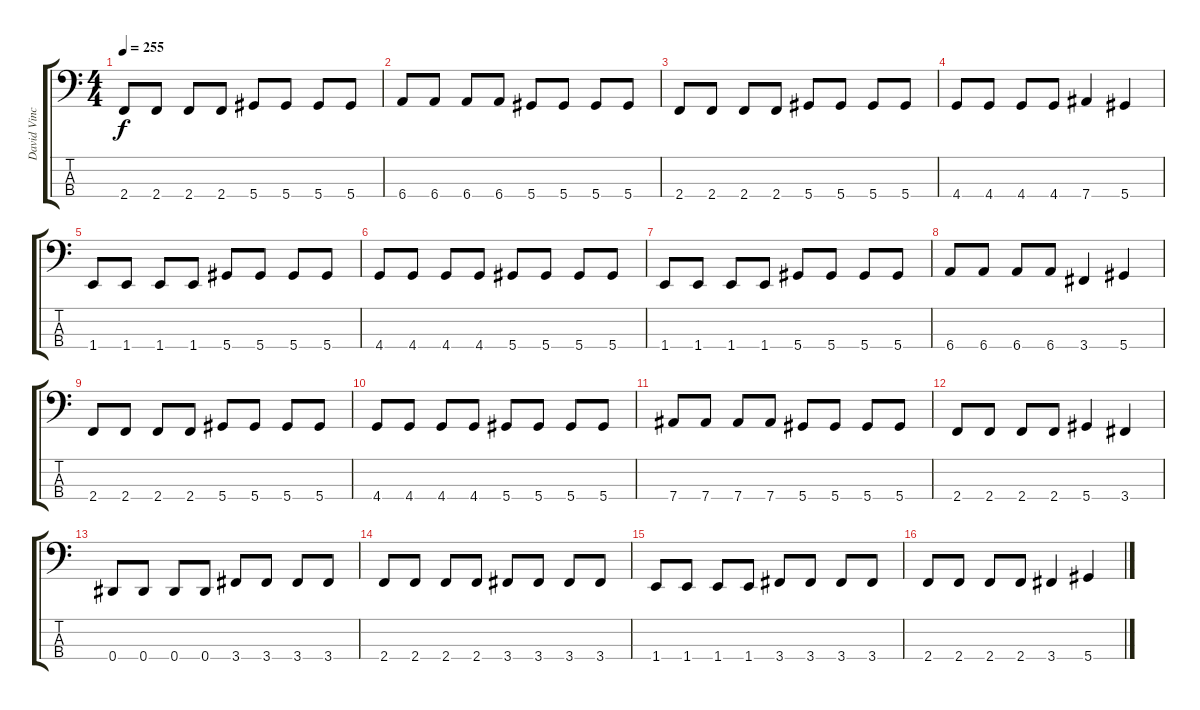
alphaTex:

\track ("David Vincent" "David Vinc") {instrument electricbasspick}
\staff {score tabs}
\tuning (Gb2 Db2 Ab1 Eb1) {hide}
\ts (4 4)
\tempo 255
\clef f4
\ks c
2.4.8{dy f} 2.4.8 2.4.8 2.4.8 5.4.8 5.4.8 5.4.8 5.4.8 |
6.4.8 6.4.8 6.4.8 6.4.8 5.4.8 5.4.8 5.4.8 5.4.8 |
2.4.8 2.4.8 2.4.8 2.4.8 5.4.8 5.4.8 5.4.8 5.4.8 |
4.4.8 4.4.8 4.4.8 4.4.8 7.4.4 5.4.4 |
1.4.8 1.4.8 1.4.8 1.4.8 5.4.8 5.4.8 5.4.8 5.4.8 |
4.4.8 4.4.8 4.4.8 4.4.8 5.4.8 5.4.8 5.4.8 5.4.8 |
1.4.8 1.4.8 1.4.8 1.4.8 5.4.8 5.4.8 5.4.8 5.4.8 |
6.4.8 6.4.8 6.4.8 6.4.8 3.4.4 5.4.4 |
2.4.8 2.4.8 2.4.8 2.4.8 5.4.8 5.4.8 5.4.8 5.4.8 |
4.4.8 4.4.8 4.4.8 4.4.8 5.4.8 5.4.8 5.4.8 5.4.8 |
7.4.8 7.4.8 7.4.8 7.4.8 5.4.8 5.4.8 5.4.8 5.4.8 |
2.4.8 2.4.8 2.4.8 2.4.8 5.4.4 3.4.4 |
0.4.8 0.4.8 0.4.8 0.4.8 3.4.8 3.4.8 3.4.8 3.4.8 |
2.4.8 2.4.8 2.4.8 2.4.8 3.4.8 3.4.8 3.4.8 3.4.8 |
1.4.8 1.4.8 1.4.8 1.4.8 3.4.8 3.4.8 3.4.8 3.4.8 |
2.4.8 2.4.8 2.4.8 2.4.8 3.4.4 5.4.4
